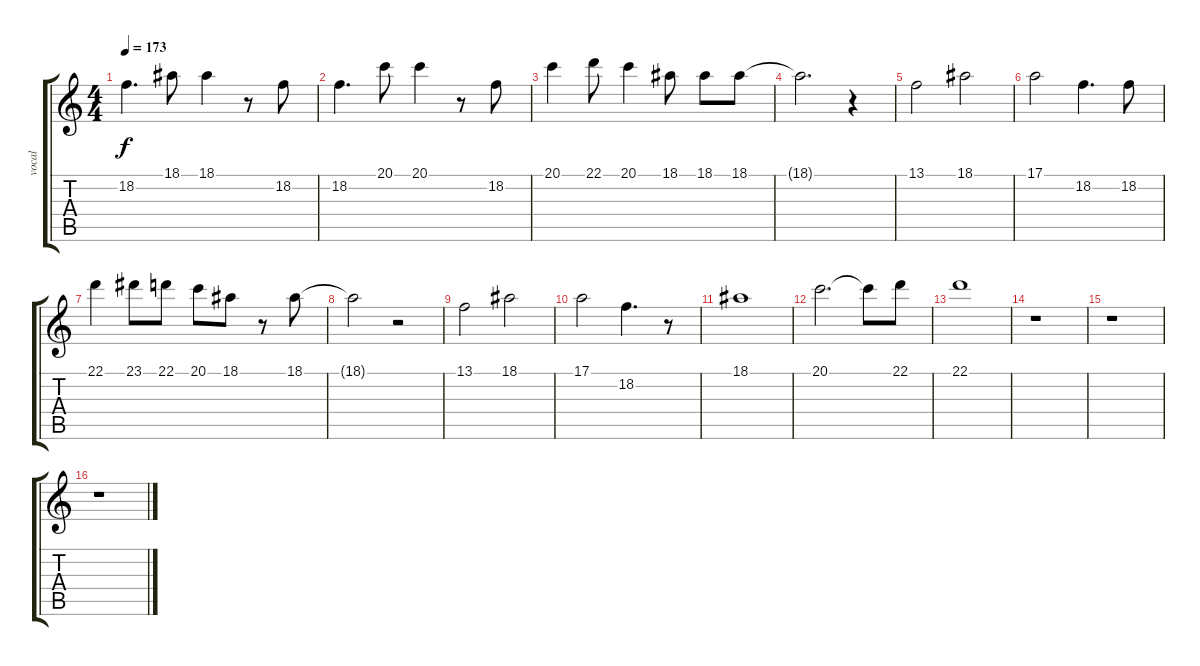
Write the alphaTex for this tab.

\track ("vocal" "vocal") {instrument violin}
\staff {score tabs}
\tuning (E4 B3 G3 D3 A2 E2) {hide}
\ts (4 4)
\tempo 173
\clef g2
\ks c
18.2.4{d dy f} 18.1.8 18.1.4 r.8 18.2.8 |
18.2.4{d} 20.1.8 20.1.4 r.8 18.2.8 |
20.1.4 22.1.8 20.1.4 18.1.8 18.1.8 18.1.8 |
18.1{t}.2{d} r.4 |
13.1.2 18.1.2 |
17.1.2 18.2.4{d} 18.2.8 |
22.1.4 23.1.8 22.1.8 20.1.8 18.1.8 r.8 18.1.8 |
18.1{t}.2 r.2 |
13.1.2 18.1.2 |
17.1.2 18.2.4{d} r.8 |
18.1.1 |
20.1.2{d} 20.1{t}.8 22.1.8 |
22.1.1 |
r.1 |
r.1 |
r.1
